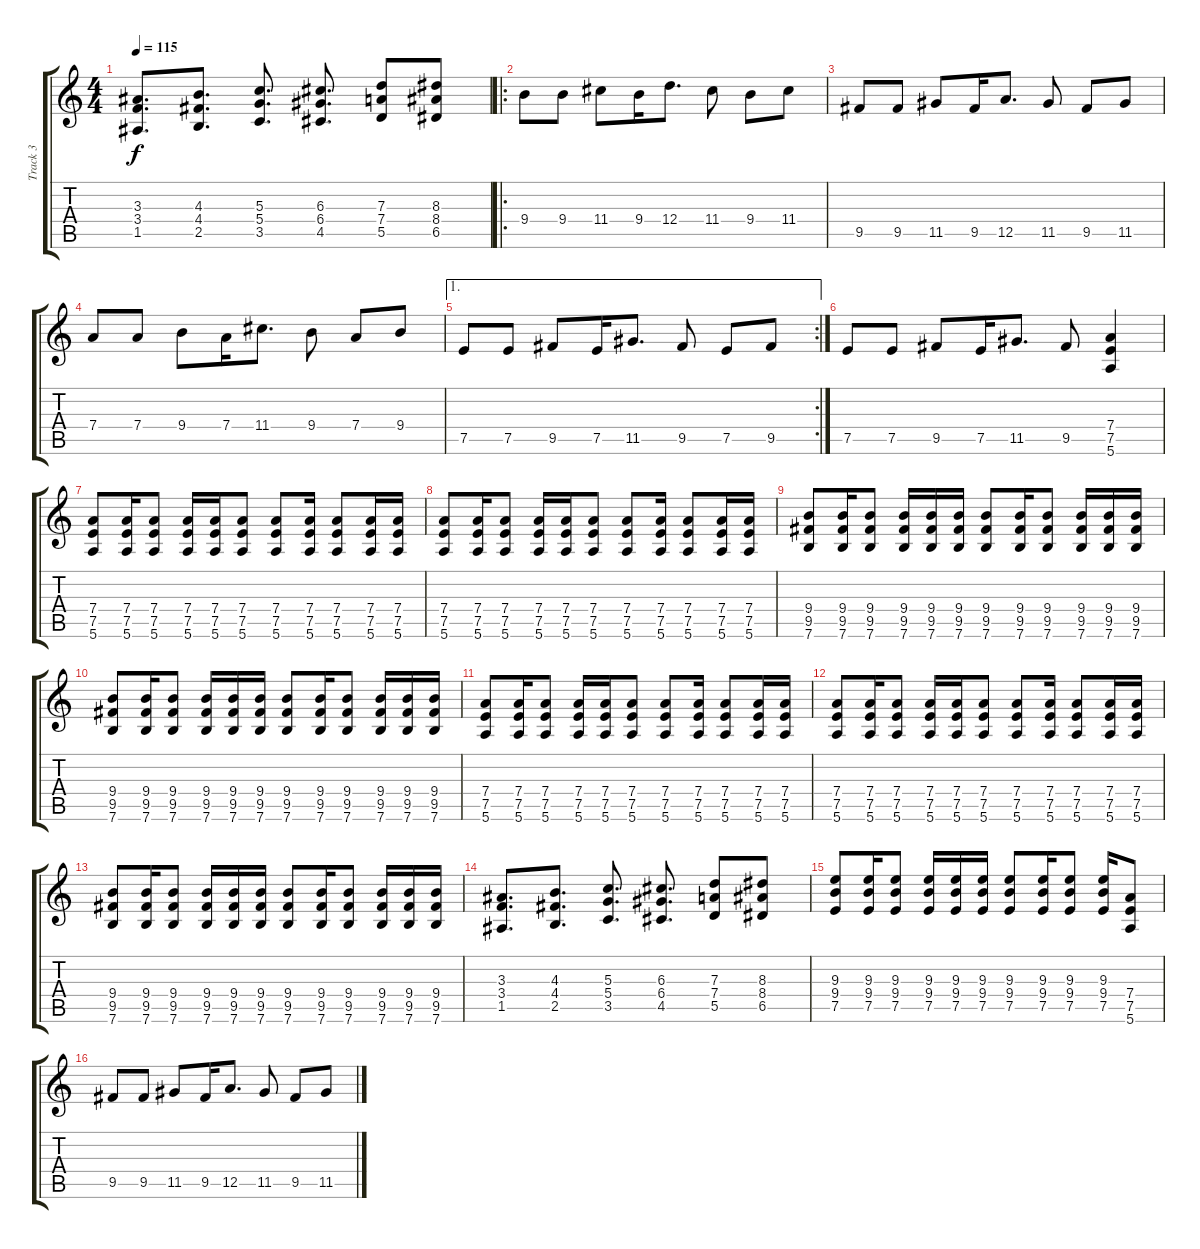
\track ("Track 3" "Track 3") {instrument distortionguitar}
\staff {score tabs}
\tuning (E4 B3 G3 D3 A2 E2) {hide}
\ts (4 4)
\tempo 115
\clef g2
\ks c
(3.3 3.4 1.5).8{d dy f} (4.3 4.4 2.5).8{d} (5.3 5.4 3.5).8{d} (6.3 6.4 4.5).8{d} (7.3 7.4 5.5).8 (8.3 8.4 6.5).8 |
\ro
9.4.8 9.4.8 11.4.8 9.4.16 12.4.8{d} 11.4.8 9.4.8 11.4.8 |
9.5.8 9.5.8 11.5.8 9.5.16 12.5.8{d} 11.5.8 9.5.8 11.5.8 |
7.4.8 7.4.8 9.4.8 7.4.16 11.4.8{d} 9.4.8 7.4.8 9.4.8 |
\ae 1
\rc 2
7.5.8 7.5.8 9.5.8 7.5.16 11.5.8{d} 9.5.8 7.5.8 9.5.8 |
7.5.8 7.5.8 9.5.8 7.5.16 11.5.8{d} 9.5.8 (7.4 7.5 5.6).4 |
(7.4 7.5 5.6).8 (7.4 7.5 5.6).16 (7.4 7.5 5.6).8 (7.4 7.5 5.6).16 (7.4 7.5 5.6).16 (7.4 7.5 5.6).8 (7.4 7.5 5.6).8 (7.4 7.5 5.6).16 (7.4 7.5 5.6).8 (7.4 7.5 5.6).16 (7.4 7.5 5.6).16 |
(7.4 7.5 5.6).8 (7.4 7.5 5.6).16 (7.4 7.5 5.6).8 (7.4 7.5 5.6).16 (7.4 7.5 5.6).16 (7.4 7.5 5.6).8 (7.4 7.5 5.6).8 (7.4 7.5 5.6).16 (7.4 7.5 5.6).8 (7.4 7.5 5.6).16 (7.4 7.5 5.6).16 |
(9.4 9.5 7.6).8 (9.4 9.5 7.6).16 (9.4 9.5 7.6).8 (9.4 9.5 7.6).16 (9.4 9.5 7.6).16 (9.4 9.5 7.6).16 (9.4 9.5 7.6).8 (9.4 9.5 7.6).16 (9.4 9.5 7.6).8 (9.4 9.5 7.6).16 (9.4 9.5 7.6).16 (9.4 9.5 7.6).16 |
(9.4 9.5 7.6).8 (9.4 9.5 7.6).16 (9.4 9.5 7.6).8 (9.4 9.5 7.6).16 (9.4 9.5 7.6).16 (9.4 9.5 7.6).16 (9.4 9.5 7.6).8 (9.4 9.5 7.6).16 (9.4 9.5 7.6).8 (9.4 9.5 7.6).16 (9.4 9.5 7.6).16 (9.4 9.5 7.6).16 |
(7.4 7.5 5.6).8 (7.4 7.5 5.6).16 (7.4 7.5 5.6).8 (7.4 7.5 5.6).16 (7.4 7.5 5.6).16 (7.4 7.5 5.6).8 (7.4 7.5 5.6).8 (7.4 7.5 5.6).16 (7.4 7.5 5.6).8 (7.4 7.5 5.6).16 (7.4 7.5 5.6).16 |
(7.4 7.5 5.6).8 (7.4 7.5 5.6).16 (7.4 7.5 5.6).8 (7.4 7.5 5.6).16 (7.4 7.5 5.6).16 (7.4 7.5 5.6).8 (7.4 7.5 5.6).8 (7.4 7.5 5.6).16 (7.4 7.5 5.6).8 (7.4 7.5 5.6).16 (7.4 7.5 5.6).16 |
(9.4 9.5 7.6).8 (9.4 9.5 7.6).16 (9.4 9.5 7.6).8 (9.4 9.5 7.6).16 (9.4 9.5 7.6).16 (9.4 9.5 7.6).16 (9.4 9.5 7.6).8 (9.4 9.5 7.6).16 (9.4 9.5 7.6).8 (9.4 9.5 7.6).16 (9.4 9.5 7.6).16 (9.4 9.5 7.6).16 |
(3.3 3.4 1.5).8{d} (4.3 4.4 2.5).8{d} (5.3 5.4 3.5).8{d} (6.3 6.4 4.5).8{d} (7.3 7.4 5.5).8 (8.3 8.4 6.5).8 |
(9.3 9.4 7.5).8 (9.3 9.4 7.5).16 (9.3 9.4 7.5).8 (9.3 9.4 7.5).16 (9.3 9.4 7.5).16 (9.3 9.4 7.5).16 (9.3 9.4 7.5).8 (9.3 9.4 7.5).16 (9.3 9.4 7.5).8 (9.3 9.4 7.5).16 (7.4 7.5 5.6).8 |
9.5.8 9.5.8 11.5.8 9.5.16 12.5.8{d} 11.5.8 9.5.8 11.5.8
